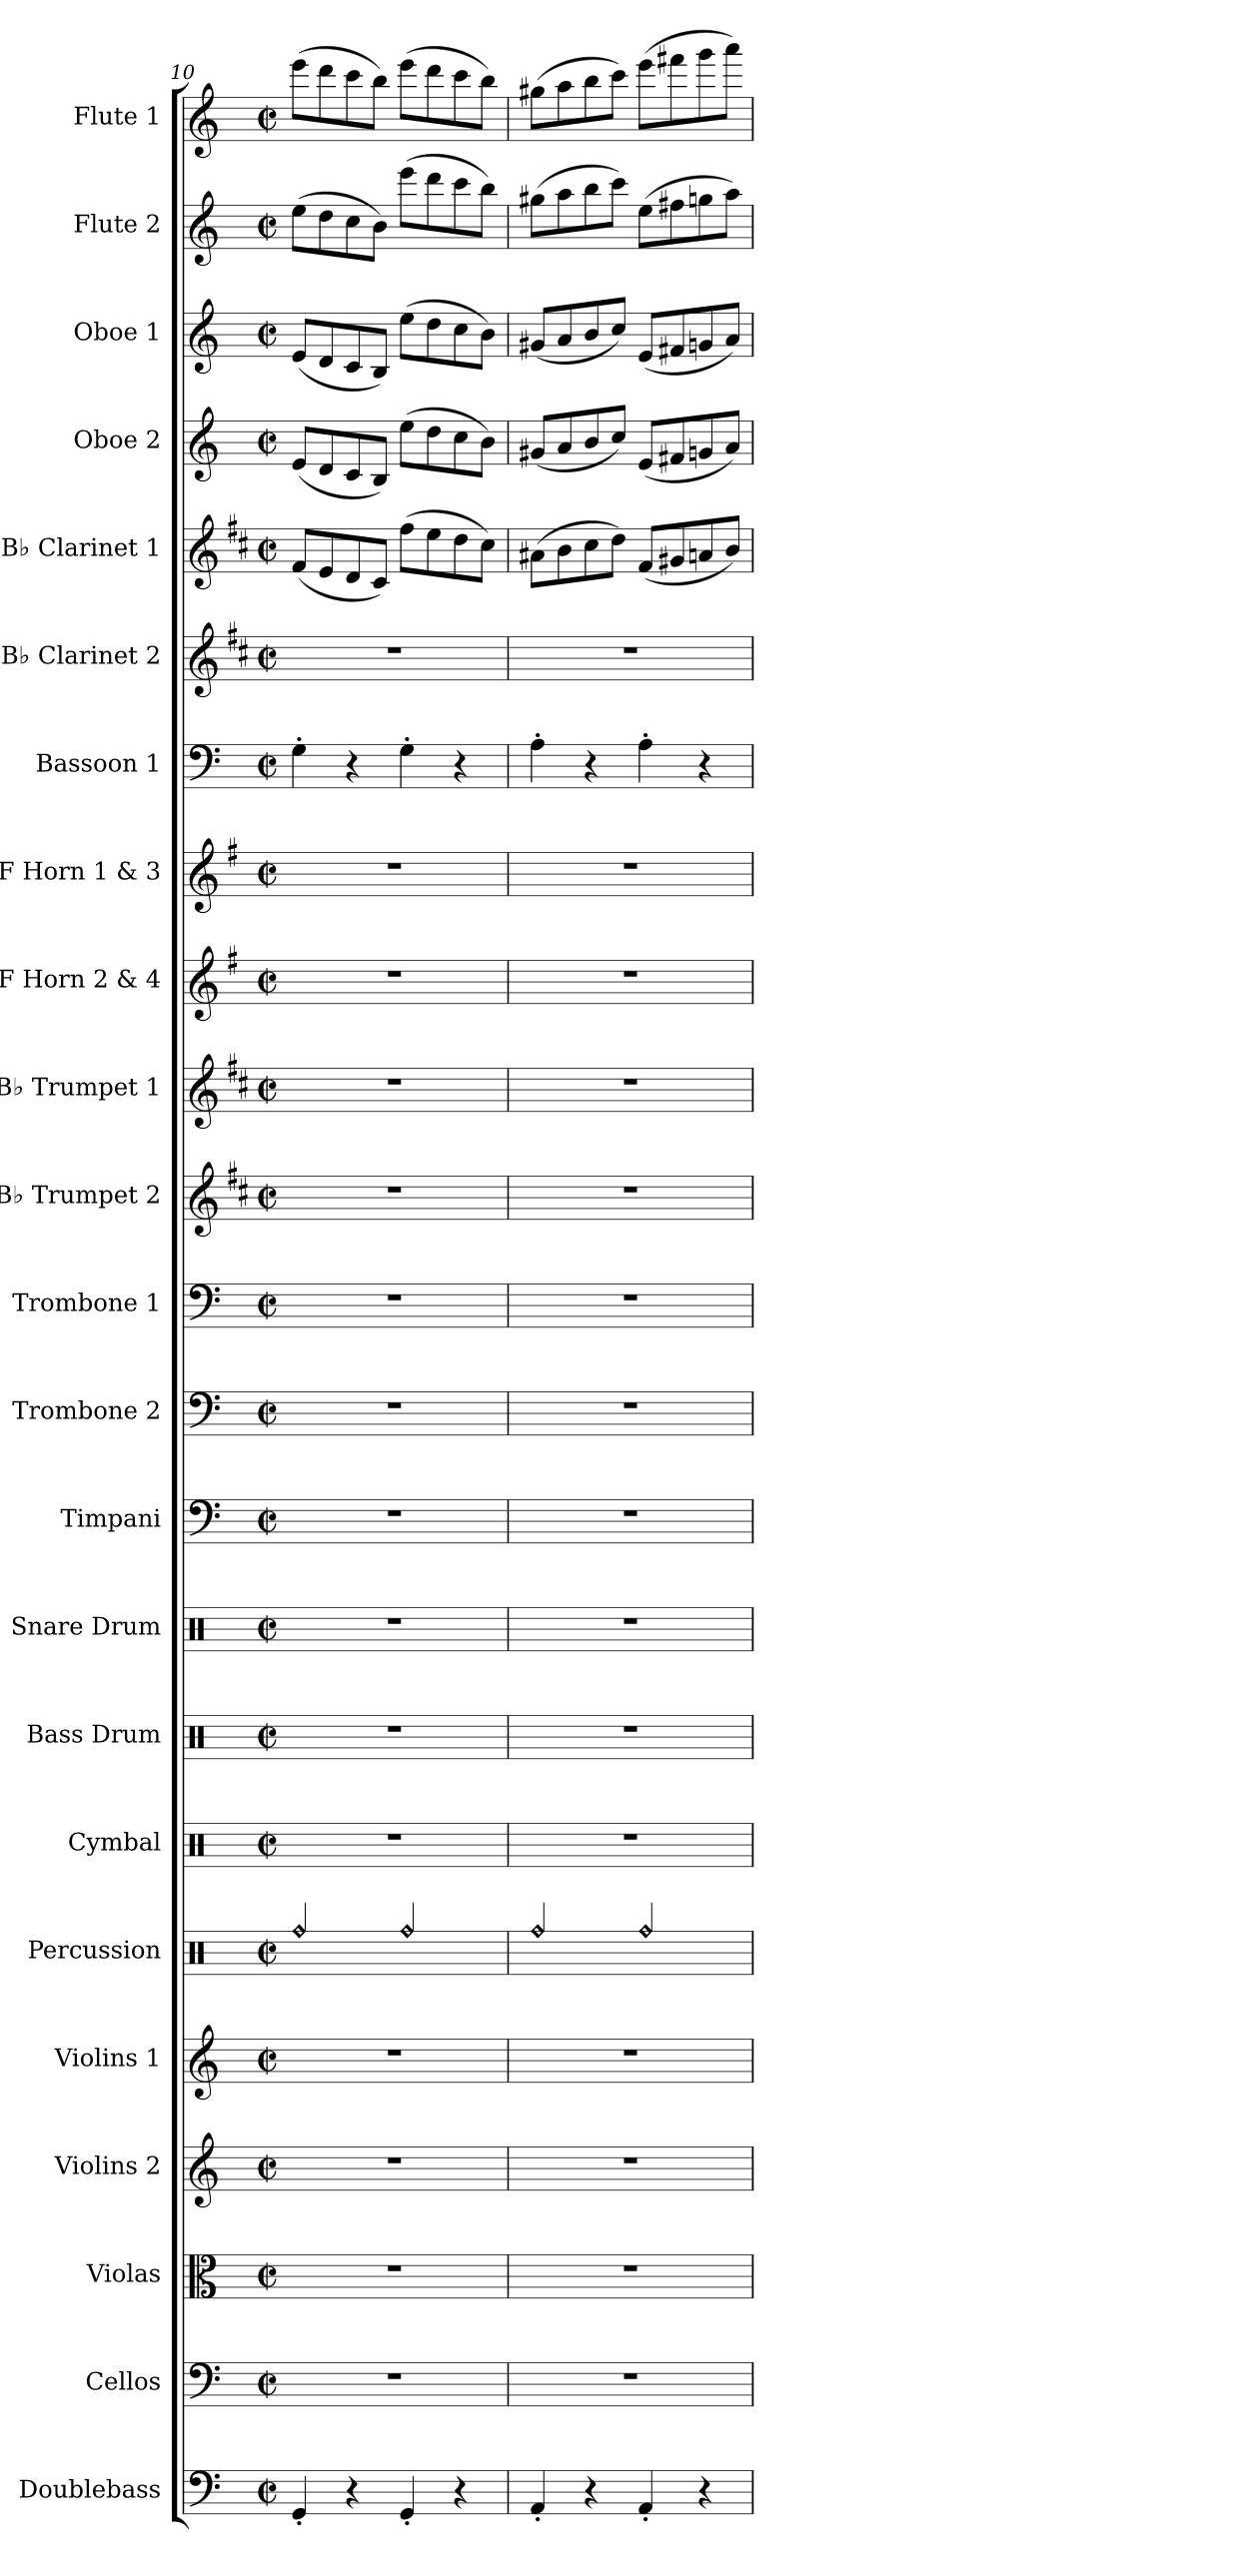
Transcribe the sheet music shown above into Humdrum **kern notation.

**kern	**kern	**kern	**kern	**kern	**kern	**kern	**kern	**kern	**kern	**kern	**kern	**kern	**kern	**kern	**kern	**kern	**kern	**kern	**kern	**kern	**kern	**kern
*part23	*part22	*part21	*part20	*part19	*part18	*part17	*part16	*part15	*part14	*part13	*part12	*part11	*part10	*part9	*part8	*part7	*part6	*part5	*part4	*part3	*part2	*part1
*staff23	*staff22	*staff21	*staff20	*staff19	*staff18	*staff17	*staff16	*staff15	*staff14	*staff13	*staff12	*staff11	*staff10	*staff9	*staff8	*staff7	*staff6	*staff5	*staff4	*staff3	*staff2	*staff1
*I"Doublebass	*I"Cellos	*I"Violas	*I"Violins 2	*I"Violins 1	*I"Percussion	*I"Cymbal	*I"Bass Drum	*I"Snare Drum	*I"Timpani	*I"Trombone 2	*I"Trombone 1	*I"B♭ Trumpet 2	*I"B♭ Trumpet 1	*I"F Horn 2 &amp; 4	*I"F Horn 1 &amp; 3	*I"Bassoon 1	*I"B♭ Clarinet 2	*I"B♭ Clarinet 1	*I"Oboe 2	*I"Oboe 1	*I"Flute 2	*I"Flute 1
*I'Dbs.	*	*I'Vlas.	*I'Vlns. 2	*I'Vlns. 1	*I'Perc.	*I'Cym.	*I'B. Dr.	*I'Sn. Dr.	*I'Timp.	*I'Tbn. 2	*I'Tbn. 1	*I'B♭ Tpt. 2	*I'B♭ Tpt. 1	*I'F Hn. 2 4	*I'F Hn. 1 3	*I'Bsn. 1	*I'B♭ Cl. 2	*I'B♭ Cl. 1	*I'Ob. 2	*I'Ob. 1	*I'Fl. 2	*I'Fl. 1
*clefF4	*clefF4	*clefC3	*clefG2	*clefG2	*clefX	*clefX	*clefX	*clefX	*clefF4	*clefF4	*clefF4	*clefG2	*clefG2	*clefG2	*clefG2	*clefF4	*clefG2	*clefG2	*clefG2	*clefG2	*clefG2	*clefG2
*ITrd7c12	*	*	*	*	*	*	*	*	*	*	*	*ITrd1c2	*ITrd1c2	*ITrd4c7	*ITrd4c7	*	*ITrd1c2	*ITrd1c2	*	*	*	*
*k[]	*k[]	*k[]	*k[]	*k[]	*k[]	*k[]	*k[]	*k[]	*k[]	*k[]	*k[]	*k[]	*k[]	*k[]	*k[]	*k[]	*k[]	*k[]	*k[]	*k[]	*k[]	*k[]
*M2/2	*M2/2	*M2/2	*M2/2	*M2/2	*M2/2	*M2/2	*M2/2	*M2/2	*M2/2	*M2/2	*M2/2	*M2/2	*M2/2	*M2/2	*M2/2	*M2/2	*M2/2	*M2/2	*M2/2	*M2/2	*M2/2	*M2/2
*met(c|)	*met(c|)	*met(c|)	*met(c|)	*met(c|)	*met(c|)	*met(c|)	*met(c|)	*met(c|)	*met(c|)	*met(c|)	*met(c|)	*met(c|)	*met(c|)	*met(c|)	*met(c|)	*met(c|)	*met(c|)	*met(c|)	*met(c|)	*met(c|)	*met(c|)	*met(c|)
=10	=10	=10	=10	=10	=10	=10	=10	=10	=10	=10	=10	=10	=10	=10	=10	=10	=10	=10	=10	=10	=10	=10
!	!	!	!	!	!LO:N:head=diamond	!	!	!	!	!	!	!	!	!	!	!	!	!	!	!	!	!
4GGG'/	1r	1r	1r	1r	2Rff/	1r	1r	1r	1r	1r	1r	1r	1r	1r	1r	4G'\	1r	(<8e/L	(<8e/L	(<8e/L	(>8ee\L	(>8eee\L
.	.	.	.	.	.	.	.	.	.	.	.	.	.	.	.	.	.	8d/	8d/	8d/	8dd\	8ddd\
4r	.	.	.	.	.	.	.	.	.	.	.	.	.	.	.	4r	.	8c/	8c/	8c/	8cc\	8ccc\
.	.	.	.	.	.	.	.	.	.	.	.	.	.	.	.	.	.	8B/J)	8B/J)	8B/J)	8b\J)	8bb\J)
!	!	!	!	!	!LO:N:head=diamond	!	!	!	!	!	!	!	!	!	!	!	!	!	!	!	!	!
4GGG'/	.	.	.	.	2Rff/	.	.	.	.	.	.	.	.	.	.	4G'\	.	(>8ee\L	(>8ee\L	(>8ee\L	(>8eee\L	(>8eee\L
.	.	.	.	.	.	.	.	.	.	.	.	.	.	.	.	.	.	8dd\	8dd\	8dd\	8ddd\	8ddd\
4r	.	.	.	.	.	.	.	.	.	.	.	.	.	.	.	4r	.	8cc\	8cc\	8cc\	8ccc\	8ccc\
.	.	.	.	.	.	.	.	.	.	.	.	.	.	.	.	.	.	8b\J)	8b\J)	8b\J)	8bb\J)	8bb\J)
=11	=11	=11	=11	=11	=11	=11	=11	=11	=11	=11	=11	=11	=11	=11	=11	=11	=11	=11	=11	=11	=11	=11
!	!	!	!	!	!LO:N:head=diamond	!	!	!	!	!	!	!	!	!	!	!	!	!	!	!	!	!
4AAA'/	1r	1r	1r	1r	2Rff/	1r	1r	1r	1r	1r	1r	1r	1r	1r	1r	4A'\	1r	(>8g#X\L	(<8g#X/L	(<8g#X/L	(>8gg#X\L	(>8gg#X\L
.	.	.	.	.	.	.	.	.	.	.	.	.	.	.	.	.	.	8a\	8a/	8a/	8aa\	8aa\
4r	.	.	.	.	.	.	.	.	.	.	.	.	.	.	.	4r	.	8b\	8b/	8b/	8bb\	8bb\
.	.	.	.	.	.	.	.	.	.	.	.	.	.	.	.	.	.	8cc\J)	8cc/J)	8cc/J)	8ccc\J)	8ccc\J)
!	!	!	!	!	!LO:N:head=diamond	!	!	!	!	!	!	!	!	!	!	!	!	!	!	!	!	!
4AAA'/	.	.	.	.	2Rff/	.	.	.	.	.	.	.	.	.	.	4A'\	.	(<8e/L	(<8e/L	(<8e/L	(>8ee\L	(>8eee\L
.	.	.	.	.	.	.	.	.	.	.	.	.	.	.	.	.	.	8f#X/	8f#X/	8f#X/	8ff#X\	8fff#X\
4r	.	.	.	.	.	.	.	.	.	.	.	.	.	.	.	4r	.	8gn/	8gn/	8gn/	8ggn\	8ggg\
.	.	.	.	.	.	.	.	.	.	.	.	.	.	.	.	.	.	8a/J)	8a/J)	8a/J)	8aa\J)	8aaa\J)
=	=	=	=	=	=	=	=	=	=	=	=	=	=	=	=	=	=	=	=	=	=	=
*-	*-	*-	*-	*-	*-	*-	*-	*-	*-	*-	*-	*-	*-	*-	*-	*-	*-	*-	*-	*-	*-	*-
